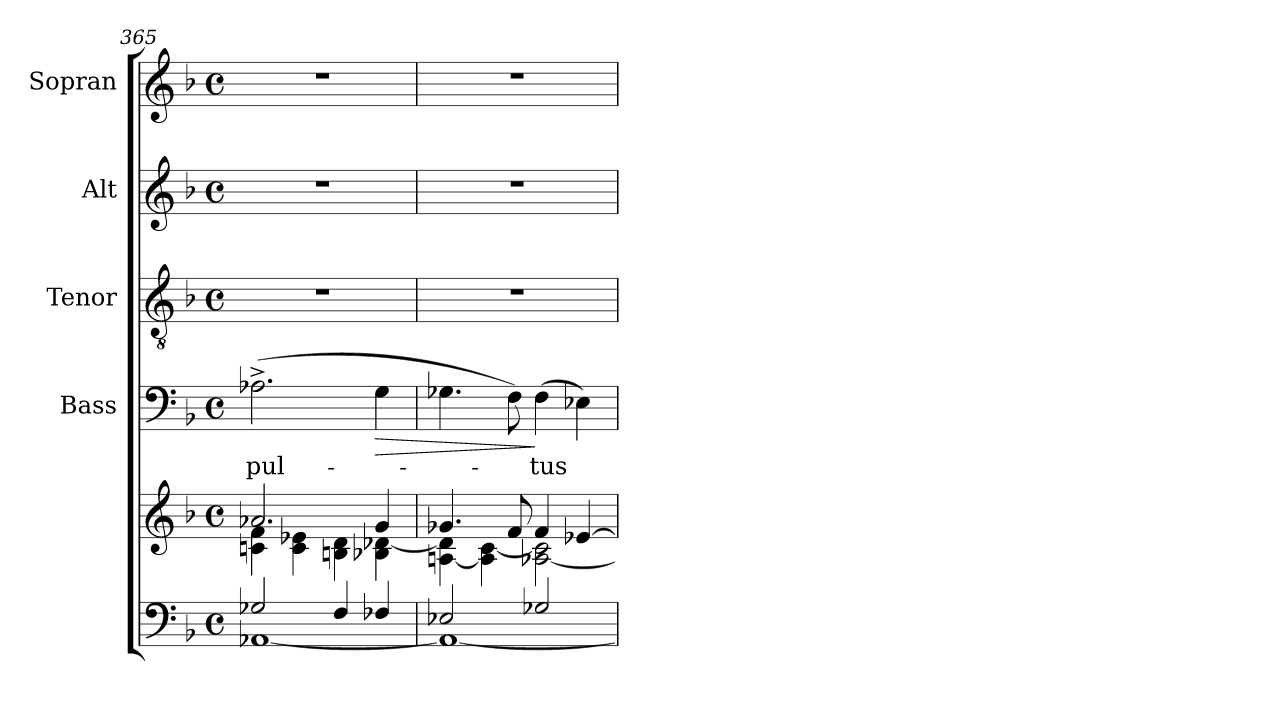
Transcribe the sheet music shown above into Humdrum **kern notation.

**kern	**kern	**kern	**text	**dynam	**kern	**kern	**kern
*part5	*part5	*part4	*part4	*part4	*part3	*part2	*part1
*staff6	*staff5	*staff4	*staff4	*staff4	*staff3	*staff2	*staff1
*	*	*I"Bass	*	*	*I"Tenor	*I"Alt	*I"Sopran
*	*	*I'B.	*	*	*I'T.	*I'A.	*I'S.
*clefF4	*clefG2	*clefF4	*	*	*clefGv2	*clefG2	*clefG2
*k[b-]	*k[b-]	*k[b-]	*	*	*k[b-]	*k[b-]	*k[b-]
*F:	*F:	*F:	*	*	*F:	*F:	*F:
*M4/4	*M4/4	*M4/4	*	*	*M4/4	*M4/4	*M4/4
*met(c)	*met(c)	*met(c)	*	*	*met(c)	*met(c)	*met(c)
=365	=365	=365	=365	=365	=365	=365	=365
*^	*^	*	*	*	*	*	*
!	!	!	!	!	!LO:LY:b	!	!	!	!
2G-X/	[<1AA-X	2.a-X/	4cn\ 4f\	(>2.A-X^>\	-pul-	.	1r	1r	1r
.	.	.	4c\ 4e-X\	.	.	.	.	.	.
4F/	.	.	4Bn\ 4d\	.	.	.	.	.	.
!	!	!	!	!	!	!LO:HP:b	!	!	!
4F-X/	.	4g/	4B-X\ [>4d-X\	4G\	.	>	.	.	.
!!LO:LB:g=z
=366	=366	=366	=366	=366	=366	=366	=366	=366	=366
2E-X/	1AA-_	4.g-X/	[<4An\ 4d-\]	4.G-X\	.	.	1r	1r	1r
.	.	.	4A\] [<4c\	.	.	.	.	.	.
.	.	8f/	.	8F\)	.	.	.	.	.
!	!	!	!	!	!LO:LY:b	!	!	!	!
2G-X/	.	4f/	[<2A-X\ 2c\]	(>4F\	-tus	]	.	.	.
.	.	[>4e-X/	.	4E-X\)	.	.	.	.	.
*v	*v	*	*	*	*	*	*	*	*
*	*v	*v	*	*	*	*	*	*
=	=	=	=	=	=	=	=
*-	*-	*-	*-	*-	*-	*-	*-
